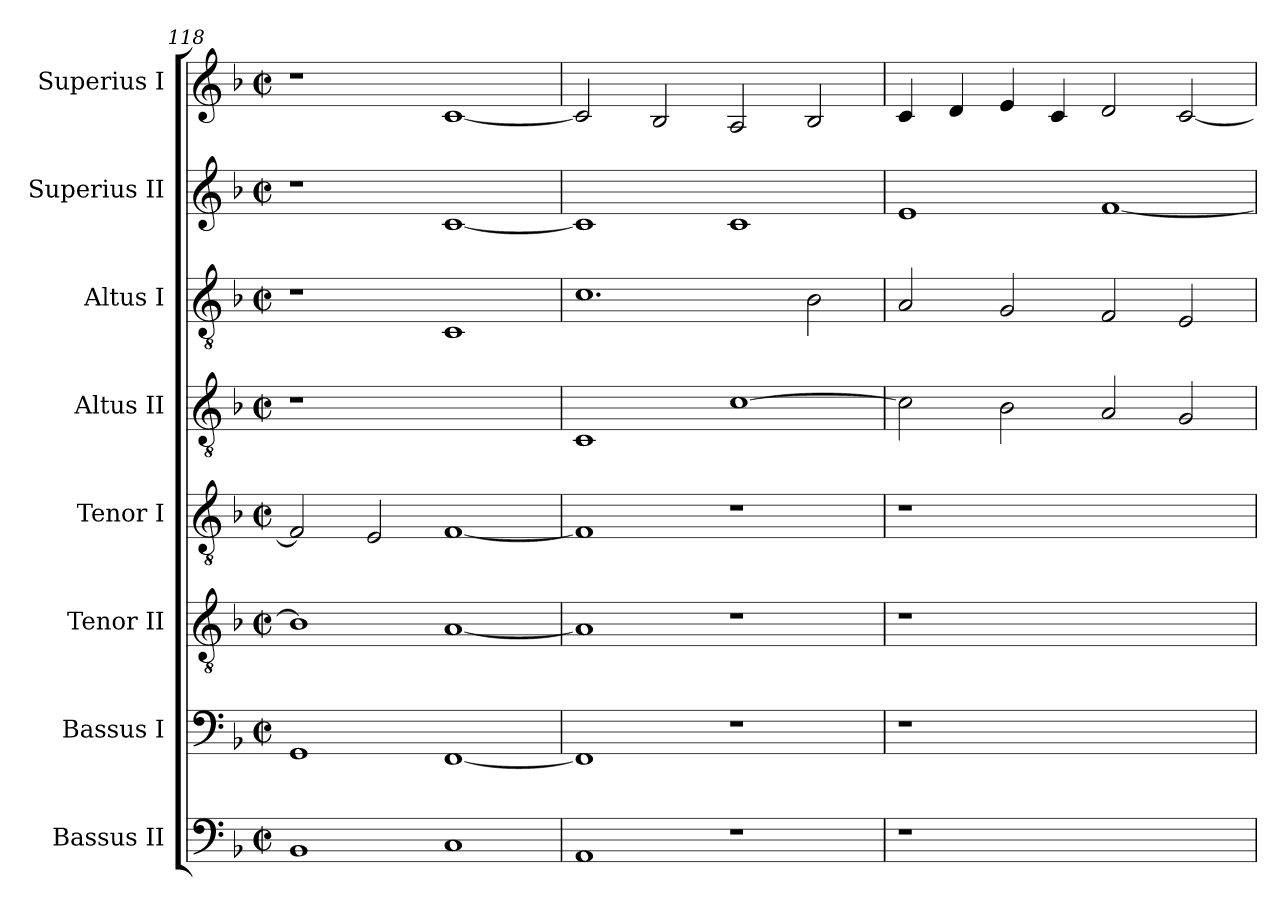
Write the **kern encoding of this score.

**kern	**kern	**kern	**kern	**kern	**kern	**kern	**kern
*part8	*part7	*part6	*part5	*part4	*part3	*part2	*part1
*staff8	*staff7	*staff6	*staff5	*staff4	*staff3	*staff2	*staff1
*I"Bassus II	*I"Bassus I	*I"Tenor II	*I"Tenor I	*I"Altus II	*I"Altus I	*I"Superius II	*I"Superius I
*I'B.s.	*	*	*	*I'A.s.	*	*I'S.s.	*I'S.p.
*clefF4	*clefF4	*clefGv2	*clefGv2	*clefGv2	*clefGv2	*clefG2	*clefG2
*	*	*ITrd7c12	*ITrd7c12	*ITrd7c12	*ITrd7c12	*	*
*k[b-]	*k[b-]	*k[b-]	*k[b-]	*k[b-]	*k[b-]	*k[b-]	*k[b-]
*F:	*F:	*F:	*F:	*F:	*F:	*F:	*F:
*M2/2	*M2/2	*M2/2	*M2/2	*M2/2	*M2/2	*M2/2	*M2/2
*met(c|)	*met(c|)	*met(c|)	*met(c|)	*met(c|)	*met(c|)	*met(c|)	*met(c|)
=118	=118	=118	=118	=118	=118	=118	=118
!	!	!	!	!LO:N:vis=1	!	!	!
1BB-i	1GGi	1BB-i]	2FFi/]	1r	1r	1r	1r
.	.	.	2EEi/	.	.	.	.
1Ci	[<1FFi	[<1AAi	[<1FFi	1ryy	1CCi	[<1ci	[<1ci
=119	=119	=119	=119	=119	=119	=119	=119
1AAi	1FFi]	1AAi]	1FFi]	1CCi	1.Ci	1ci]	2ci/]
.	.	.	.	.	.	.	2B-i/
1r	1r	1r	1r	[>1Ci	.	1ci	2Ai/
.	.	.	.	.	2BB-i\	.	2B-i/
=120	=120	=120	=120	=120	=120	=120	=120
!LO:N:vis=1	!LO:N:vis=1	!LO:N:vis=1	!LO:N:vis=1	!	!	!	!
1r	1r	1r	1r	2Ci\]	2AAi/	1ei	4ci/
.	.	.	.	.	.	.	4di/
.	.	.	.	2BB-i\	2GGi/	.	4ei/
.	.	.	.	.	.	.	4ci/
1ryy	1ryy	1ryy	1ryy	2AAi/	2FFi/	[<1fi	2di/
.	.	.	.	2GGi/	2EEi/	.	[<2ci/
=	=	=	=	=	=	=	=
*-	*-	*-	*-	*-	*-	*-	*-
